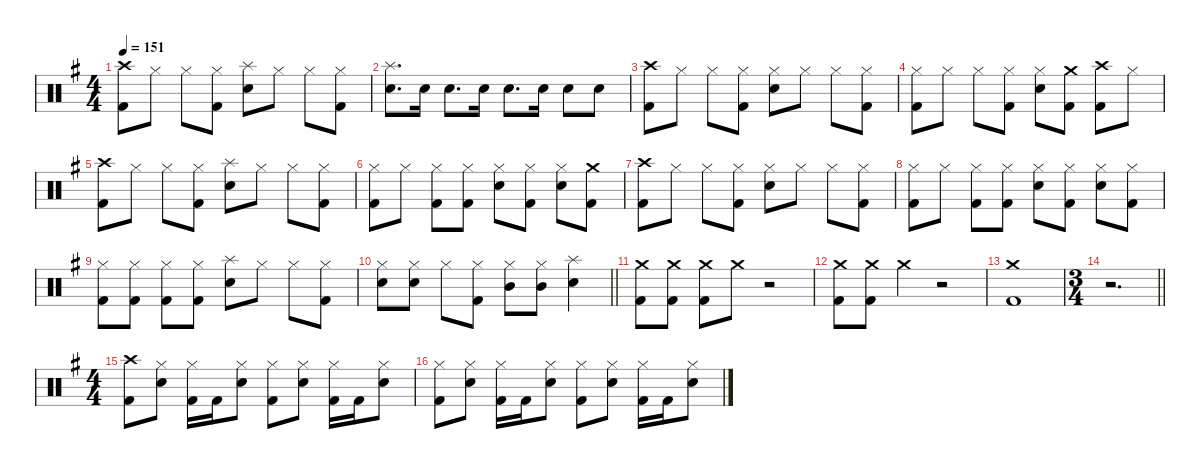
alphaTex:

\defaultSystemsLayout 4
\hideDynamics
\bracketExtendMode nobrackets
\singleTrackTrackNamePolicy hidden
\multiTrackTrackNamePolicy hidden
\otherSystemsTrackNameOrientation horizontal
\track ("Lars Ulrich" "drm.") {defaultSystemsLayout 4 instrument percussion}
\staff {score}
\articulation defaults
\ts (4 4)
\tempo 151
\clef neutral
\ks eminor
("Crash high (hit)"{acc forcenatural} "Kick (hit) 2"{acc forcenatural}).8{dy f beam Down} "Hi-Hat (closed)"{acc forcenatural}.8{beam Down} "Hi-Hat (closed)"{acc forcenatural}.8{beam Down} ("Hi-Hat (closed)"{acc forcenatural} "Kick (hit) 2"{acc forcenatural}).8{beam Down} ("Splash (hit)"{acc forcenatural} "Snare (hit) 2"{acc forcenatural}).8{beam Down} "Hi-Hat (closed)"{acc forcenatural}.8{beam Down} "Hi-Hat (closed)"{acc forcenatural}.8{beam Down} ("Hi-Hat (closed)"{acc forcenatural} "Kick (hit) 2"{acc forcenatural}).8{beam Down} |
("Splash (hit)"{acc forcenatural} "Snare (hit) 2"{acc forcenatural}).8{d beam Down} "Snare (hit) 2"{acc forcenatural}.16{beam Down} "Snare (hit) 2"{acc forcenatural}.8{d beam Down} "Snare (hit) 2"{acc forcenatural}.16{beam Down} "Snare (hit) 2"{acc forcenatural}.8{d beam Down} "Snare (hit) 2"{acc forcenatural}.16{beam Down} "Snare (hit) 2"{acc forcenatural}.8{beam Down} "Snare (hit) 2"{acc forcenatural}.8{beam Down} |
("Crash high (hit)"{acc forcenatural} "Kick (hit) 2"{acc forcenatural}).8{beam Down} "Hi-Hat (closed)"{acc forcenatural}.8{beam Down} "Hi-Hat (closed)"{acc forcenatural}.8{beam Down} ("Hi-Hat (closed)"{acc forcenatural} "Kick (hit) 2"{acc forcenatural}).8{beam Down} ("Hi-Hat (closed)"{acc forcenatural} "Snare (hit) 2"{acc forcenatural}).8{beam Down} "Hi-Hat (closed)"{acc forcenatural}.8{beam Down} "Hi-Hat (closed)"{acc forcenatural}.8{beam Down} ("Hi-Hat (closed)"{acc forcenatural} "Kick (hit) 2"{acc forcenatural}).8{beam Down} |
("Hi-Hat (closed)"{acc forcenatural} "Kick (hit) 2"{acc forcenatural}).8{beam Down} "Hi-Hat (closed)"{acc forcenatural}.8{beam Down} "Hi-Hat (closed)"{acc forcenatural}.8{beam Down} ("Hi-Hat (closed)"{acc forcenatural} "Kick (hit) 2"{acc forcenatural}).8{beam Down} ("Hi-Hat (closed)"{acc forcenatural} "Snare (hit) 2"{acc forcenatural}).8{beam Down} ("Crash medium (hit)"{acc forcenatural} "Kick (hit) 2"{acc forcenatural}).8{beam Down} ("Crash high (hit)"{acc forcenatural} "Kick (hit) 2"{acc forcenatural}).8{beam Down} "Hi-Hat (closed)"{acc forcenatural}.8{beam Down} |
("Crash high (hit)"{acc forcenatural} "Kick (hit) 2"{acc forcenatural}).8{beam Down} "Hi-Hat (closed)"{acc forcenatural}.8{beam Down} "Hi-Hat (closed)"{acc forcenatural}.8{beam Down} ("Hi-Hat (closed)"{acc forcenatural} "Kick (hit) 2"{acc forcenatural}).8{beam Down} ("Splash (hit)"{acc forcenatural} "Snare (hit) 2"{acc forcenatural}).8{beam Down} "Hi-Hat (closed)"{acc forcenatural}.8{beam Down} "Hi-Hat (closed)"{acc forcenatural}.8{beam Down} ("Hi-Hat (closed)"{acc forcenatural} "Kick (hit) 2"{acc forcenatural}).8{beam Down} |
("Hi-Hat (closed)"{acc forcenatural} "Kick (hit) 2"{acc forcenatural}).8{beam Down} "Hi-Hat (closed)"{acc forcenatural}.8{beam Down} ("Hi-Hat (closed)"{acc forcenatural} "Kick (hit) 2"{acc forcenatural}).8{beam Down} ("Hi-Hat (closed)"{acc forcenatural} "Kick (hit) 2"{acc forcenatural}).8{beam Down} ("Hi-Hat (closed)"{acc forcenatural} "Snare (hit) 2"{acc forcenatural}).8{beam Down} ("Hi-Hat (closed)"{acc forcenatural} "Kick (hit) 2"{acc forcenatural}).8{beam Down} ("Hi-Hat (closed)"{acc forcenatural} "Snare (hit) 2"{acc forcenatural}).8{beam Down} ("Crash medium (hit)"{acc forcenatural} "Kick (hit) 2"{acc forcenatural}).8{beam Down} |
("Crash high (hit)"{acc forcenatural} "Kick (hit) 2"{acc forcenatural}).8{beam Down} "Hi-Hat (closed)"{acc forcenatural}.8{beam Down} "Hi-Hat (closed)"{acc forcenatural}.8{beam Down} ("Hi-Hat (closed)"{acc forcenatural} "Kick (hit) 2"{acc forcenatural}).8{beam Down} ("Hi-Hat (closed)"{acc forcenatural} "Snare (hit) 2"{acc forcenatural}).8{beam Down} "Hi-Hat (closed)"{acc forcenatural}.8{beam Down} "Hi-Hat (closed)"{acc forcenatural}.8{beam Down} ("Hi-Hat (closed)"{acc forcenatural} "Kick (hit) 2"{acc forcenatural}).8{beam Down} |
("Hi-Hat (closed)"{acc forcenatural} "Kick (hit) 2"{acc forcenatural}).8{beam Down} "Hi-Hat (closed)"{acc forcenatural}.8{beam Down} ("Hi-Hat (closed)"{acc forcenatural} "Kick (hit) 2"{acc forcenatural}).8{beam Down} ("Hi-Hat (closed)"{acc forcenatural} "Kick (hit) 2"{acc forcenatural}).8{beam Down} ("Hi-Hat (closed)"{acc forcenatural} "Snare (hit) 2"{acc forcenatural}).8{beam Down} ("Hi-Hat (closed)"{acc forcenatural} "Kick (hit) 2"{acc forcenatural}).8{beam Down} ("Hi-Hat (closed)"{acc forcenatural} "Snare (hit) 2"{acc forcenatural}).8{beam Down} ("Hi-Hat (closed)"{acc forcenatural} "Kick (hit) 2"{acc forcenatural}).8{beam Down} |
("Hi-Hat (closed)"{acc forcenatural} "Kick (hit) 2"{acc forcenatural}).8{beam Down} ("Hi-Hat (closed)"{acc forcenatural} "Kick (hit) 2"{acc forcenatural}).8{beam Down} ("Hi-Hat (closed)"{acc forcenatural} "Kick (hit) 2"{acc forcenatural}).8{beam Down} ("Hi-Hat (closed)"{acc forcenatural} "Kick (hit) 2"{acc forcenatural}).8{beam Down} ("Splash (hit)"{acc forcenatural} "Snare (hit) 2"{acc forcenatural}).8{beam Down} "Hi-Hat (closed)"{acc forcenatural}.8{beam Down} "Hi-Hat (closed)"{acc forcenatural}.8{beam Down} ("Hi-Hat (closed)"{acc forcenatural} "Kick (hit) 2"{acc forcenatural}).8{beam Down} |
\barLineRight lightlight
("Hi-Hat (closed)"{acc forcenatural} "Snare (hit) 2"{acc forcenatural}).8{beam Down} ("Hi-Hat (closed)"{acc forcenatural} "Snare (hit) 2"{acc forcenatural}).8{beam Down} "Hi-Hat (closed)"{acc forcenatural}.8{beam Down} ("Hi-Hat (closed)"{acc forcenatural} "Kick (hit) 2"{acc forcenatural}).8{beam Down} ("Hi-Hat (closed)"{acc forcenatural} "Mid Tom (hit)"{acc forcenatural}).8{beam Down} ("Hi-Hat (closed)"{acc forcenatural} "Mid Tom (hit)"{acc forcenatural}).8{beam Down} ("Splash (hit)"{acc forcenatural} "Snare (hit) 2"{acc forcenatural}).4{beam Down} |
("Crash medium (hit)"{acc forcenatural} "Kick (hit) 2"{acc forcenatural}).8{beam Down} ("Crash medium (hit)"{acc forcenatural} "Kick (hit) 2"{acc forcenatural}).8{beam Down} ("Crash medium (hit)"{acc forcenatural} "Kick (hit) 2"{acc forcenatural}).8{beam Down} "Crash medium (hit)"{acc forcenatural}.8{beam Down} r.2{beam Down} |
("Crash medium (hit)"{acc forcenatural} "Kick (hit) 2"{acc forcenatural}).8{beam Down} ("Crash medium (hit)"{acc forcenatural} "Kick (hit) 2"{acc forcenatural}).8{beam Down} "Crash medium (hit)"{acc forcenatural}.4{beam Down} r.2{beam Down} |
("Crash medium (hit)"{acc forcenatural} "Kick (hit) 2"{acc forcenatural}).1{beam Down} |
\ts (3 4)
\beaming (8 2 2 2)
\barLineRight lightlight
r.2{d beam Down} |
\ts (4 4)
\beaming (8 2 2 2 2)
("Crash high (hit)"{acc forcenatural} "Kick (hit) 2"{acc forcenatural}).8{beam Down} ("Hi-Hat (closed)"{acc forcenatural} "Snare (hit) 2"{acc forcenatural}).8{beam Down} ("Hi-Hat (closed)"{acc forcenatural} "Kick (hit) 2"{acc forcenatural}).16{beam Down} "Kick (hit) 2"{acc forcenatural}.16{beam Down} ("Hi-Hat (closed)"{acc forcenatural} "Snare (hit) 2"{acc forcenatural}).8{beam Down} ("Hi-Hat (closed)"{acc forcenatural} "Kick (hit) 2"{acc forcenatural}).8{beam Down} ("Hi-Hat (closed)"{acc forcenatural} "Snare (hit) 2"{acc forcenatural}).8{beam Down} ("Hi-Hat (closed)"{acc forcenatural} "Kick (hit) 2"{acc forcenatural}).16{beam Down} "Kick (hit) 2"{acc forcenatural}.16{beam Down} ("Hi-Hat (closed)"{acc forcenatural} "Snare (hit) 2"{acc forcenatural}).8{beam Down} |
("Hi-Hat (closed)"{acc forcenatural} "Kick (hit) 2"{acc forcenatural}).8{beam Down} ("Hi-Hat (closed)"{acc forcenatural} "Snare (hit) 2"{acc forcenatural}).8{beam Down} ("Hi-Hat (closed)"{acc forcenatural} "Kick (hit) 2"{acc forcenatural}).16{beam Down} "Kick (hit) 2"{acc forcenatural}.16{beam Down} ("Hi-Hat (closed)"{acc forcenatural} "Snare (hit) 2"{acc forcenatural}).8{beam Down} ("Hi-Hat (closed)"{acc forcenatural} "Kick (hit) 2"{acc forcenatural}).8{beam Down} ("Hi-Hat (closed)"{acc forcenatural} "Snare (hit) 2"{acc forcenatural}).8{beam Down} ("Hi-Hat (closed)"{acc forcenatural} "Kick (hit) 2"{acc forcenatural}).16{beam Down} "Kick (hit) 2"{acc forcenatural}.16{beam Down} ("Hi-Hat (closed)"{acc forcenatural} "Snare (hit) 2"{acc forcenatural}).8{beam Down}
